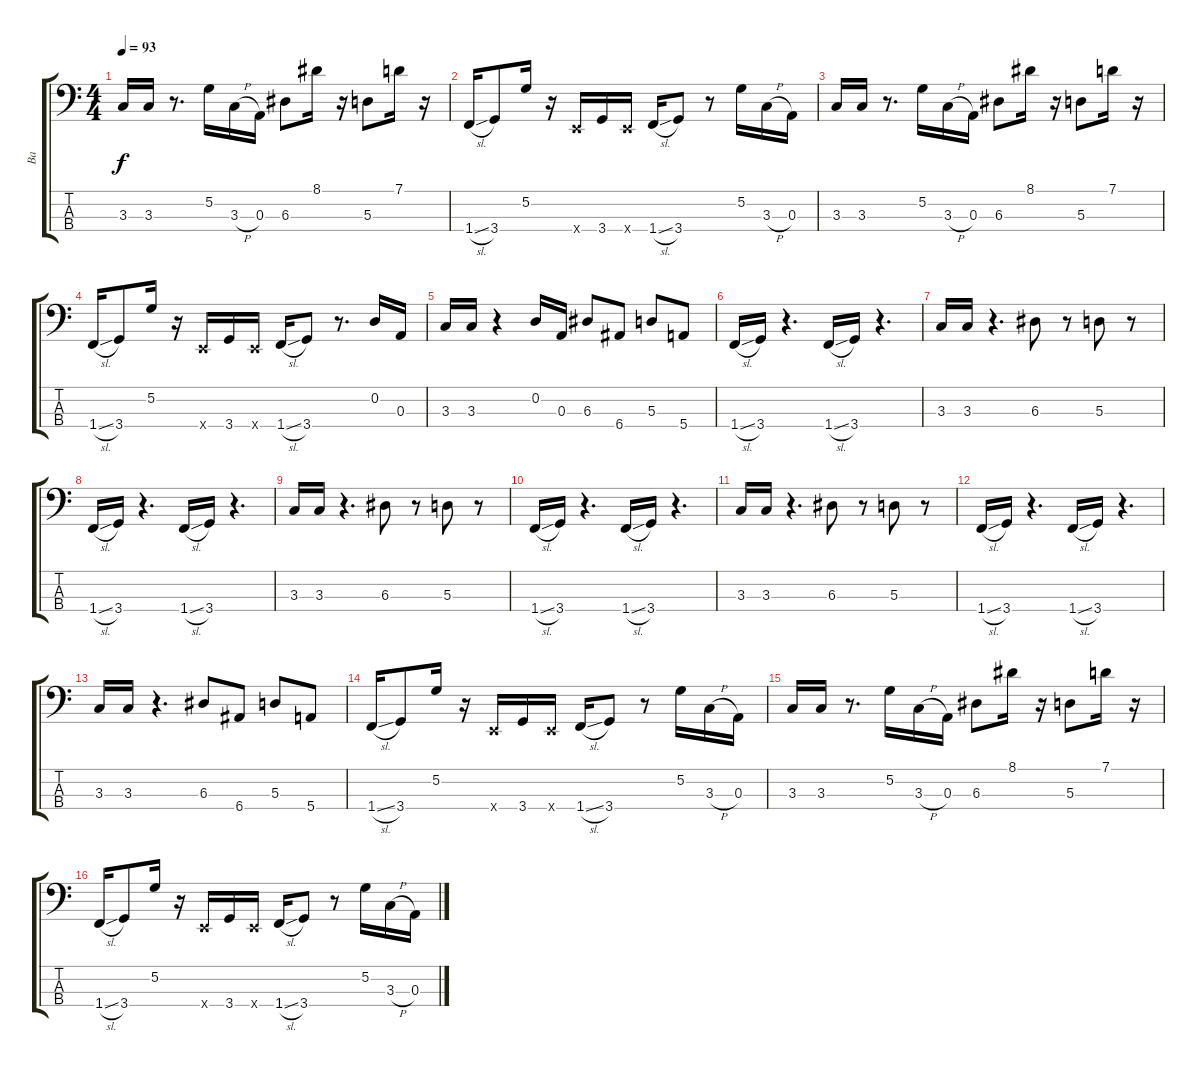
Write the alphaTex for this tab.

\track ("Ba" "Ba") {instrument electricbassfinger}
\staff {score tabs}
\tuning (G2 D2 A1 E1) {hide}
\ts (4 4)
\tempo 93
\clef f4
\ks c
3.3.16{dy f} 3.3.16 r.8{d} 5.2.16 3.3{h}.16 0.3.16 6.3.8 8.1.16 r.16 5.3.8 7.1.16 r.16 |
1.4{sl}.16 3.4.8 5.2.16 r.16 0.4{x}.16 3.4.16 0.4{x}.16 1.4{sl}.16 3.4.8 r.8 5.2.16 3.3{h}.16 0.3.16 |
3.3.16 3.3.16 r.8{d} 5.2.16 3.3{h}.16 0.3.16 6.3.8 8.1.16 r.16 5.3.8 7.1.16 r.16 |
1.4{sl}.16 3.4.8 5.2.16 r.16 0.4{x}.16 3.4.16 0.4{x}.16 1.4{sl}.16 3.4.8 r.8{d} 0.2.16 0.3.16 |
3.3.16 3.3.16 r.4 0.2.16 0.3.16 6.3.8 6.4.8 5.3.8 5.4.8 |
1.4{sl}.16 3.4.16 r.4{d} 1.4{sl}.16 3.4.16 r.4{d} |
3.3.16 3.3.16 r.4{d} 6.3.8 r.8 5.3.8 r.8 |
1.4{sl}.16 3.4.16 r.4{d} 1.4{sl}.16 3.4.16 r.4{d} |
3.3.16 3.3.16 r.4{d} 6.3.8 r.8 5.3.8 r.8 |
1.4{sl}.16 3.4.16 r.4{d} 1.4{sl}.16 3.4.16 r.4{d} |
3.3.16 3.3.16 r.4{d} 6.3.8 r.8 5.3.8 r.8 |
1.4{sl}.16 3.4.16 r.4{d} 1.4{sl}.16 3.4.16 r.4{d} |
3.3.16 3.3.16 r.4{d} 6.3.8 6.4.8 5.3.8 5.4.8 |
1.4{sl}.16 3.4.8 5.2.16 r.16 0.4{x}.16 3.4.16 0.4{x}.16 1.4{sl}.16 3.4.8 r.8 5.2.16 3.3{h}.16 0.3.16 |
3.3.16 3.3.16 r.8{d} 5.2.16 3.3{h}.16 0.3.16 6.3.8 8.1.16 r.16 5.3.8 7.1.16 r.16 |
1.4{sl}.16 3.4.8 5.2.16 r.16 0.4{x}.16 3.4.16 0.4{x}.16 1.4{sl}.16 3.4.8 r.8 5.2.16 3.3{h}.16 0.3.16
